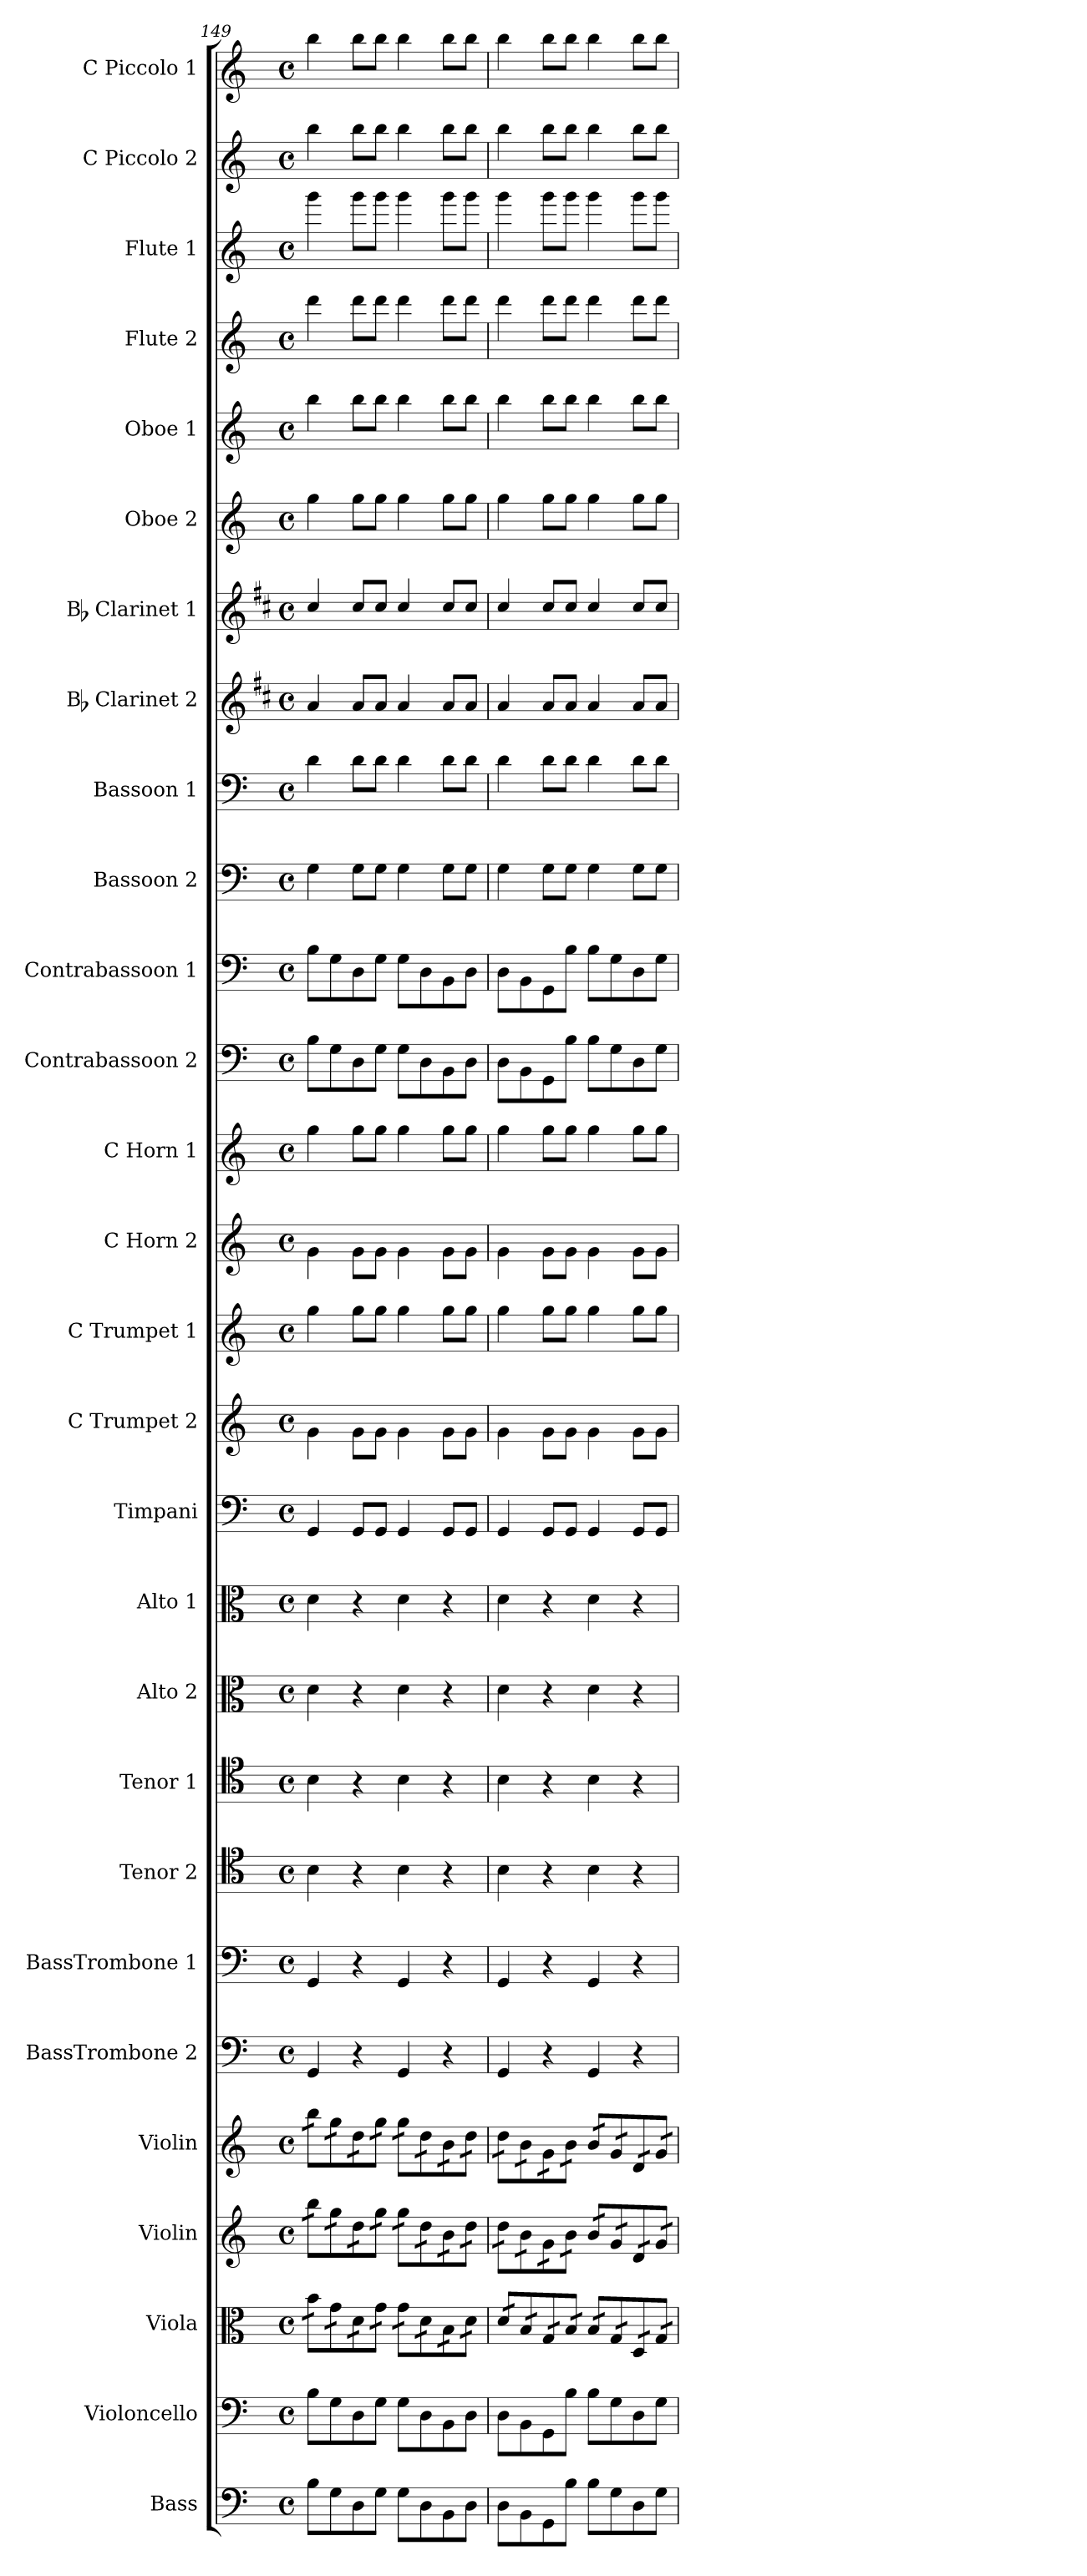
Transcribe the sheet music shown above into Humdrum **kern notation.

**kern	**kern	**kern	**kern	**kern	**kern	**kern	**kern	**kern	**kern	**kern	**kern	**kern	**kern	**kern	**kern	**kern	**kern	**kern	**kern	**kern	**kern	**kern	**kern	**kern	**kern	**kern	**kern
*part28	*part27	*part26	*part25	*part24	*part23	*part22	*part21	*part20	*part19	*part18	*part17	*part16	*part15	*part14	*part13	*part12	*part11	*part10	*part9	*part8	*part7	*part6	*part5	*part4	*part3	*part2	*part1
*staff28	*staff27	*staff26	*staff25	*staff24	*staff23	*staff22	*staff21	*staff20	*staff19	*staff18	*staff17	*staff16	*staff15	*staff14	*staff13	*staff12	*staff11	*staff10	*staff9	*staff8	*staff7	*staff6	*staff5	*staff4	*staff3	*staff2	*staff1
*I"Bass	*I"Violoncello	*I"Viola	*I"Violin	*I"Violin	*I"BassTrombone 2	*I"BassTrombone 1	*I"Tenor 2	*I"Tenor 1	*I"Alto 2	*I"Alto 1	*I"Timpani	*I"C Trumpet 2	*I"C Trumpet 1	*I"C Horn 2	*I"C Horn 1	*I"Contrabassoon 2	*I"Contrabassoon 1	*I"Bassoon 2	*I"Bassoon 1	*I"Bb Clarinet 2	*I"Bb Clarinet 1	*I"Oboe 2	*I"Oboe 1	*I"Flute 2	*I"Flute 1	*I"C Piccolo 2	*I"C Piccolo 1
*I'B	*I'Vc	*I'Vla	*I'Vln	*I'Vln	*I'BTrb 2	*I'BTrb 1	*I'T 2	*I'T 1	*I'A 2	*I'A 1	*I'Timp	*I'Tpt 2	*I'Tpt 1	*I'Hn 2	*I'Hn 1	*I'C Bsn 2	*I'C Bsn 1	*I'Bsn 2	*I'Bsn 1	*I'Cl 2	*I'Cl 1	*I'Ob 2	*I'Ob 1	*I'Fl 2	*I'Fl 1	*I'Picc 2	*I'Picc 1
!!LO:PB:g=z
*clefF4	*clefF4	*clefC3	*clefG2	*clefG2	*clefF4	*clefF4	*clefC4	*clefC4	*clefC3	*clefC3	*clefF4	*clefG2	*clefG2	*clefG2	*clefG2	*clefF4	*clefF4	*clefF4	*clefF4	*clefG2	*clefG2	*clefG2	*clefG2	*clefG2	*clefG2	*clefG2	*clefG2
*ITrd7c12	*	*	*	*	*	*	*	*	*	*	*	*	*	*ITrd7c12	*ITrd7c12	*ITrd7c12	*ITrd7c12	*	*	*ITrd1c2	*ITrd1c2	*	*	*	*	*ITrd-7c-12	*ITrd-7c-12
*k[]	*k[]	*k[]	*k[]	*k[]	*k[]	*k[]	*k[]	*k[]	*k[]	*k[]	*k[]	*k[]	*k[]	*k[]	*k[]	*k[]	*k[]	*k[]	*k[]	*k[]	*k[]	*k[]	*k[]	*k[]	*k[]	*k[]	*k[]
*M4/4	*M4/4	*M4/4	*M4/4	*M4/4	*M4/4	*M4/4	*M4/4	*M4/4	*M4/4	*M4/4	*M4/4	*M4/4	*M4/4	*M4/4	*M4/4	*M4/4	*M4/4	*M4/4	*M4/4	*M4/4	*M4/4	*M4/4	*M4/4	*M4/4	*M4/4	*M4/4	*M4/4
*met(c)	*met(c)	*met(c)	*met(c)	*met(c)	*met(c)	*met(c)	*met(c)	*met(c)	*met(c)	*met(c)	*met(c)	*met(c)	*met(c)	*met(c)	*met(c)	*met(c)	*met(c)	*met(c)	*met(c)	*met(c)	*met(c)	*met(c)	*met(c)	*met(c)	*met(c)	*met(c)	*met(c)
=149	=149	=149	=149	=149	=149	=149	=149	=149	=149	=149	=149	=149	=149	=149	=149	=149	=149	=149	=149	=149	=149	=149	=149	=149	=149	=149	=149
*	*	*tremolo	*	*	*	*	*	*	*	*	*	*	*	*	*	*	*	*	*	*	*	*	*	*	*	*	*
*	*	*	*tremolo	*	*	*	*	*	*	*	*	*	*	*	*	*	*	*	*	*	*	*	*	*	*	*	*
*	*	*	*	*tremolo	*	*	*	*	*	*	*	*	*	*	*	*	*	*	*	*	*	*	*	*	*	*	*
8BBL	8BL	16bLL	16bbLL	16bbLL	4GG	4GG	4B	4B	4d	4d	4GG	4g\	4gg\	4G\	4g\	8BBL	8BBL	4G\	4d\	4g/	4b/	4gg\	4bb\	4ddd\	4ggg\	4bbb	4bbb
.	.	16b	16bb	16bb	.	.	.	.	.	.	.	.	.	.	.	.	.	.	.	.	.	.	.	.	.	.	.
8GG	8G	16g	16gg	16gg	.	.	.	.	.	.	.	.	.	.	.	8GG	8GG	.	.	.	.	.	.	.	.	.	.
.	.	16g	16gg	16gg	.	.	.	.	.	.	.	.	.	.	.	.	.	.	.	.	.	.	.	.	.	.	.
8DD	8D	16d	16dd	16dd	4r	4r	4r	4r	4r	4r	8GGL	8g\L	8gg\L	8G\L	8g\L	8DD	8DD	8G\L	8d\L	8g/L	8b/L	8gg\L	8bb\L	8ddd\L	8ggg\L	8bbbL	8bbbL
.	.	16d	16dd	16dd	.	.	.	.	.	.	.	.	.	.	.	.	.	.	.	.	.	.	.	.	.	.	.
8GGJ	8GJ	16g	16gg	16gg	.	.	.	.	.	.	8GGJ	8g\J	8gg\J	8G\J	8g\J	8GGJ	8GGJ	8G\J	8d\J	8g/J	8b/J	8gg\J	8bb\J	8ddd\J	8ggg\J	8bbbJ	8bbbJ
.	.	16gJJ	16ggJJ	16ggJJ	.	.	.	.	.	.	.	.	.	.	.	.	.	.	.	.	.	.	.	.	.	.	.
8GGL	8GL	16gLL	16ggLL	16ggLL	4GG	4GG	4B	4B	4d	4d	4GG	4g\	4gg\	4G\	4g\	8GGL	8GGL	4G\	4d\	4g/	4b/	4gg\	4bb\	4ddd\	4ggg\	4bbb	4bbb
.	.	16g	16gg	16gg	.	.	.	.	.	.	.	.	.	.	.	.	.	.	.	.	.	.	.	.	.	.	.
8DD	8D	16d	16dd	16dd	.	.	.	.	.	.	.	.	.	.	.	8DD	8DD	.	.	.	.	.	.	.	.	.	.
.	.	16d	16dd	16dd	.	.	.	.	.	.	.	.	.	.	.	.	.	.	.	.	.	.	.	.	.	.	.
8BBB	8BB	16B	16b	16b	4r	4r	4r	4r	4r	4r	8GGL	8g\L	8gg\L	8G\L	8g\L	8BBB	8BBB	8G\L	8d\L	8g/L	8b/L	8gg\L	8bb\L	8ddd\L	8ggg\L	8bbbL	8bbbL
.	.	16B	16b	16b	.	.	.	.	.	.	.	.	.	.	.	.	.	.	.	.	.	.	.	.	.	.	.
8DDJ	8DJ	16d	16dd	16dd	.	.	.	.	.	.	8GGJ	8g\J	8gg\J	8G\J	8g\J	8DDJ	8DDJ	8G\J	8d\J	8g/J	8b/J	8gg\J	8bb\J	8ddd\J	8ggg\J	8bbbJ	8bbbJ
.	.	16dJJ	16ddJJ	16ddJJ	.	.	.	.	.	.	.	.	.	.	.	.	.	.	.	.	.	.	.	.	.	.	.
=150	=150	=150	=150	=150	=150	=150	=150	=150	=150	=150	=150	=150	=150	=150	=150	=150	=150	=150	=150	=150	=150	=150	=150	=150	=150	=150	=150
8DDL	8DL	16dLL	16ddLL	16ddLL	4GG	4GG	4B	4B	4d	4d	4GG	4g\	4gg\	4G\	4g\	8DDL	8DDL	4G\	4d\	4g/	4b/	4gg\	4bb\	4ddd\	4ggg\	4bbb	4bbb
.	.	16d	16dd	16dd	.	.	.	.	.	.	.	.	.	.	.	.	.	.	.	.	.	.	.	.	.	.	.
8BBB	8BB	16B	16b	16b	.	.	.	.	.	.	.	.	.	.	.	8BBB	8BBB	.	.	.	.	.	.	.	.	.	.
.	.	16B	16b	16b	.	.	.	.	.	.	.	.	.	.	.	.	.	.	.	.	.	.	.	.	.	.	.
8GGG	8GG	16G	16g	16g	4r	4r	4r	4r	4r	4r	8GGL	8g\L	8gg\L	8G\L	8g\L	8GGG	8GGG	8G\L	8d\L	8g/L	8b/L	8gg\L	8bb\L	8ddd\L	8ggg\L	8bbbL	8bbbL
.	.	16G	16g	16g	.	.	.	.	.	.	.	.	.	.	.	.	.	.	.	.	.	.	.	.	.	.	.
8BBJ	8BJ	16B	16b	16b	.	.	.	.	.	.	8GGJ	8g\J	8gg\J	8G\J	8g\J	8BBJ	8BBJ	8G\J	8d\J	8g/J	8b/J	8gg\J	8bb\J	8ddd\J	8ggg\J	8bbbJ	8bbbJ
.	.	16BJJ	16bJJ	16bJJ	.	.	.	.	.	.	.	.	.	.	.	.	.	.	.	.	.	.	.	.	.	.	.
8BBL	8BL	16BLL	16bLL	16bLL	4GG	4GG	4B	4B	4d	4d	4GG	4g\	4gg\	4G\	4g\	8BBL	8BBL	4G\	4d\	4g/	4b/	4gg\	4bb\	4ddd\	4ggg\	4bbb	4bbb
.	.	16B	16b	16b	.	.	.	.	.	.	.	.	.	.	.	.	.	.	.	.	.	.	.	.	.	.	.
8GG	8G	16G	16g	16g	.	.	.	.	.	.	.	.	.	.	.	8GG	8GG	.	.	.	.	.	.	.	.	.	.
.	.	16G	16g	16g	.	.	.	.	.	.	.	.	.	.	.	.	.	.	.	.	.	.	.	.	.	.	.
8DD	8D	16D	16d	16d	4r	4r	4r	4r	4r	4r	8GGL	8g\L	8gg\L	8G\L	8g\L	8DD	8DD	8G\L	8d\L	8g/L	8b/L	8gg\L	8bb\L	8ddd\L	8ggg\L	8bbbL	8bbbL
.	.	16D	16d	16d	.	.	.	.	.	.	.	.	.	.	.	.	.	.	.	.	.	.	.	.	.	.	.
8GGJ	8GJ	16G	16g	16g	.	.	.	.	.	.	8GGJ	8g\J	8gg\J	8G\J	8g\J	8GGJ	8GGJ	8G\J	8d\J	8g/J	8b/J	8gg\J	8bb\J	8ddd\J	8ggg\J	8bbbJ	8bbbJ
.	.	16GJJ	16gJJ	16gJJ	.	.	.	.	.	.	.	.	.	.	.	.	.	.	.	.	.	.	.	.	.	.	.
*	*	*	*	*Xtremolo	*	*	*	*	*	*	*	*	*	*	*	*	*	*	*	*	*	*	*	*	*	*	*
*	*	*	*Xtremolo	*	*	*	*	*	*	*	*	*	*	*	*	*	*	*	*	*	*	*	*	*	*	*	*
*	*	*Xtremolo	*	*	*	*	*	*	*	*	*	*	*	*	*	*	*	*	*	*	*	*	*	*	*	*	*
=	=	=	=	=	=	=	=	=	=	=	=	=	=	=	=	=	=	=	=	=	=	=	=	=	=	=	=
*-	*-	*-	*-	*-	*-	*-	*-	*-	*-	*-	*-	*-	*-	*-	*-	*-	*-	*-	*-	*-	*-	*-	*-	*-	*-	*-	*-
